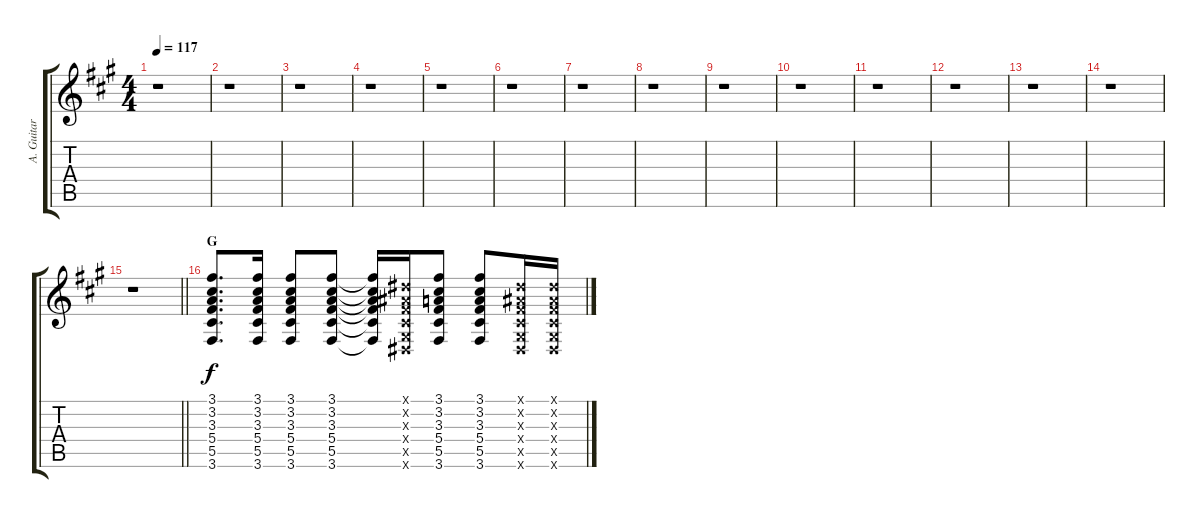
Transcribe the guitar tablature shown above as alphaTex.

\track ("A. Guitar II" "A. Guitar ") {instrument acousticguitarsteel}
\staff {score tabs}
\tuning (Eb4 Bb3 Gb3 Db3 Ab2 Eb2) {hide}
\ts (4 4)
\tempo 117
\clef g2
\ks a
r.1{dy fff} |
r.1 |
r.1 |
r.1 |
r.1 |
r.1 |
r.1 |
r.1 |
r.1 |
r.1 |
r.1 |
r.1 |
r.1 |
r.1 |
\barLineRight lightlight
r.1 |
\section ("" "G")
(3.1 3.2 3.3 5.4 5.5 3.6).8{d dy f} (3.1 3.2 3.3 5.4 5.5 3.6).16 (3.1 3.2 3.3 5.4 5.5 3.6).8 (3.1 3.2 3.3 5.4 5.5 3.6).8 (3.1{t} 3.2{t} 3.3{t} 5.4{t} 5.5{t} 3.6{t}).16 (0.1{x} 0.2{x} 0.3{x} 0.4{x} 0.5{x} 0.6{x}).16 (3.1 3.2 3.3 5.4 5.5 3.6).8 (3.1 3.2 3.3 5.4 5.5 3.6).8 (0.1{x} 0.2{x} 0.3{x} 0.4{x} 0.5{x} 0.6{x}).16 (0.1{x} 0.2{x} 0.3{x} 0.4{x} 0.5{x} 0.6{x}).16
